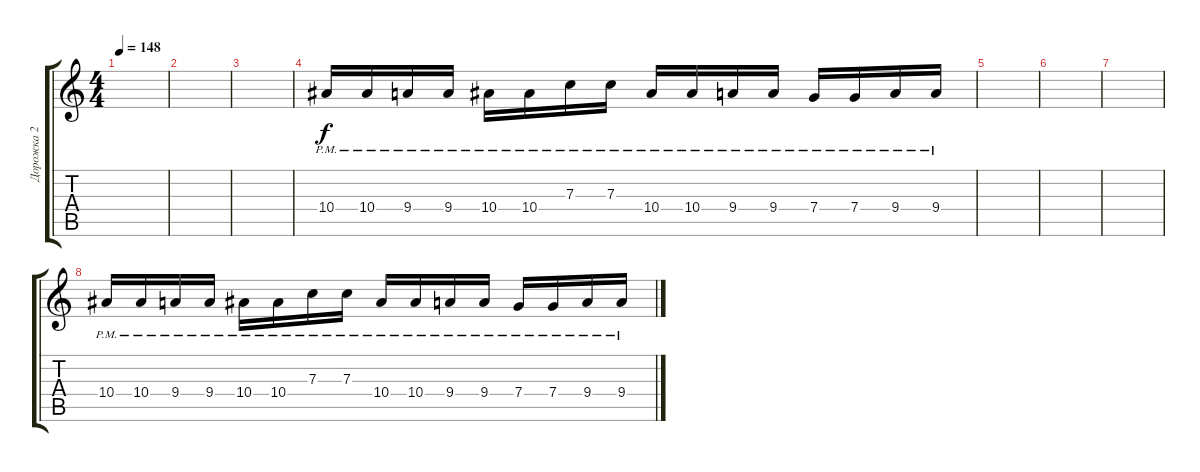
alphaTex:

\track ("Дорожка 2" "Дорожка 2") {instrument distortionguitar}
\staff {score tabs}
\tuning (D4 A3 F3 C3 G2 C2) {hide}
\ts (4 4)
\tempo 148
\clef g2
\ks c
|
|
|
10.4{pm}.16 10.4{pm}.16 9.4{pm}.16 9.4{pm}.16 10.4{pm}.16 10.4{pm}.16 7.3{pm}.16 7.3{pm}.16 10.4{pm}.16 10.4{pm}.16 9.4{pm}.16 9.4{pm}.16 7.4{pm}.16 7.4{pm}.16 9.4{pm}.16 9.4{pm}.16 |
|
|
|
10.4{pm}.16 10.4{pm}.16 9.4{pm}.16 9.4{pm}.16 10.4{pm}.16 10.4{pm}.16 7.3{pm}.16 7.3{pm}.16 10.4{pm}.16 10.4{pm}.16 9.4{pm}.16 9.4{pm}.16 7.4{pm}.16 7.4{pm}.16 9.4{pm}.16 9.4{pm}.16
